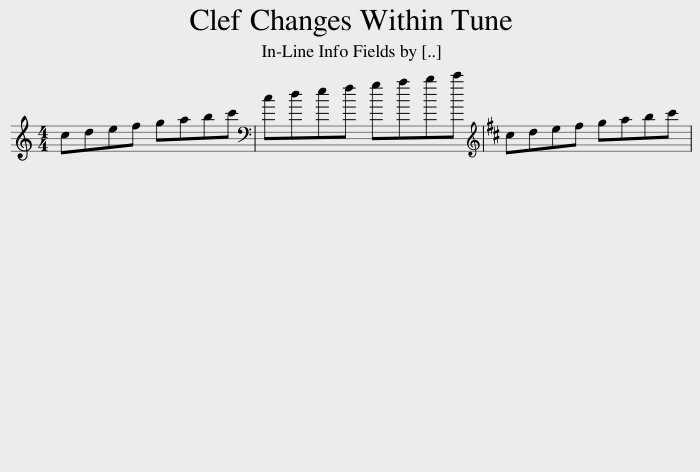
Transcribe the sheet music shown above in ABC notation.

X:1
L:1/8
M:4/4
I:linebreak $
K:C
V:1 treble
V:1
 cdef gabc' |[K:bass] cdef gabc' |[K:treble] ^cde^f gab^c' | %3
